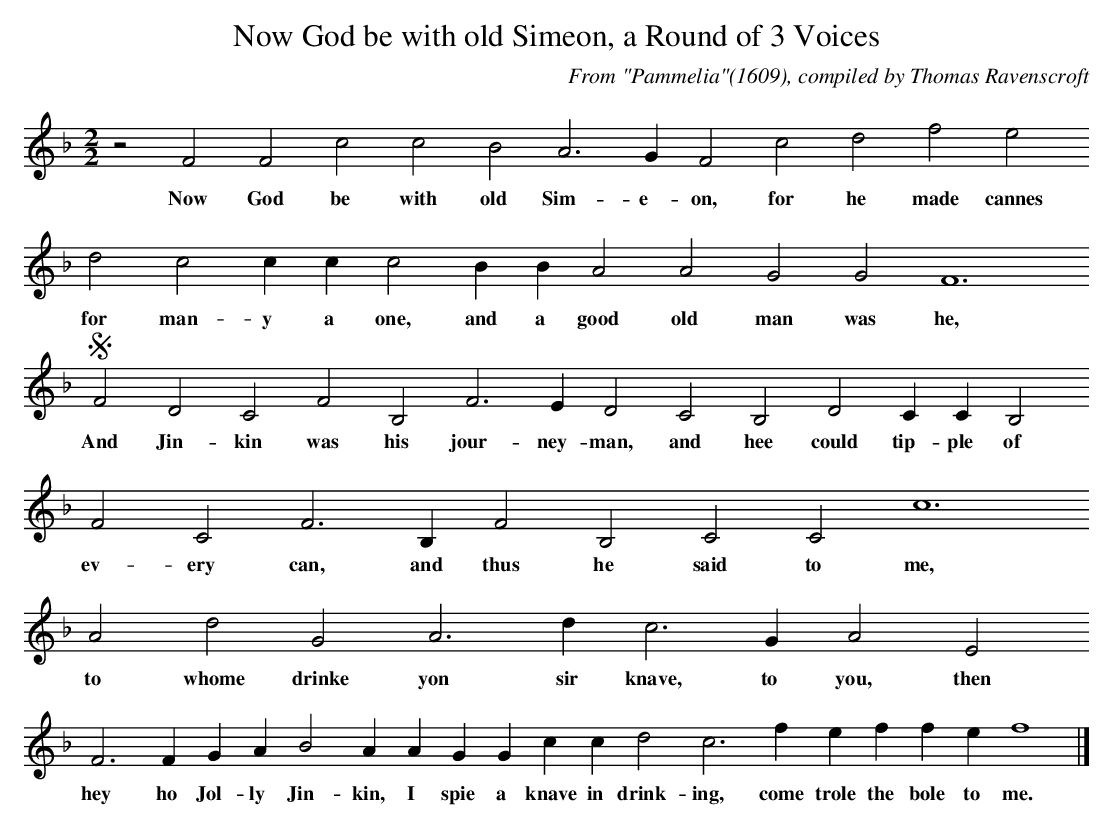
X:1
T:Now God be with old Simeon, a Round of 3 Voices
C:From "Pammelia"(1609), compiled by Thomas Ravenscroft
M:2/2
L:1/2
K:F
zFFccB A>GFc dfe
w:Now God be with old Sim-e-on, for he made cannes
dcc/c/cB/B/ AAGG F3
w:for man-y a one, and a good old man was he,
SF DCFB, F>EDC B,D C/C/ B,
w:And Jin-kin was his jour-ney-man, and hee could tip-ple of
FCF> B,FB,CC c3
w:ev-ery can, and thus he said to me,
A dGA>d c>GAE
w:to whome drinke yon sir knave, to you, then
F>FG/A/B A/A/G/G/ c/c/dc>f e/f/f/e/ f2|]
w:hey ho Jol-ly Jin-kin, I spie a knave in drink-ing, come trole the bole to me.
